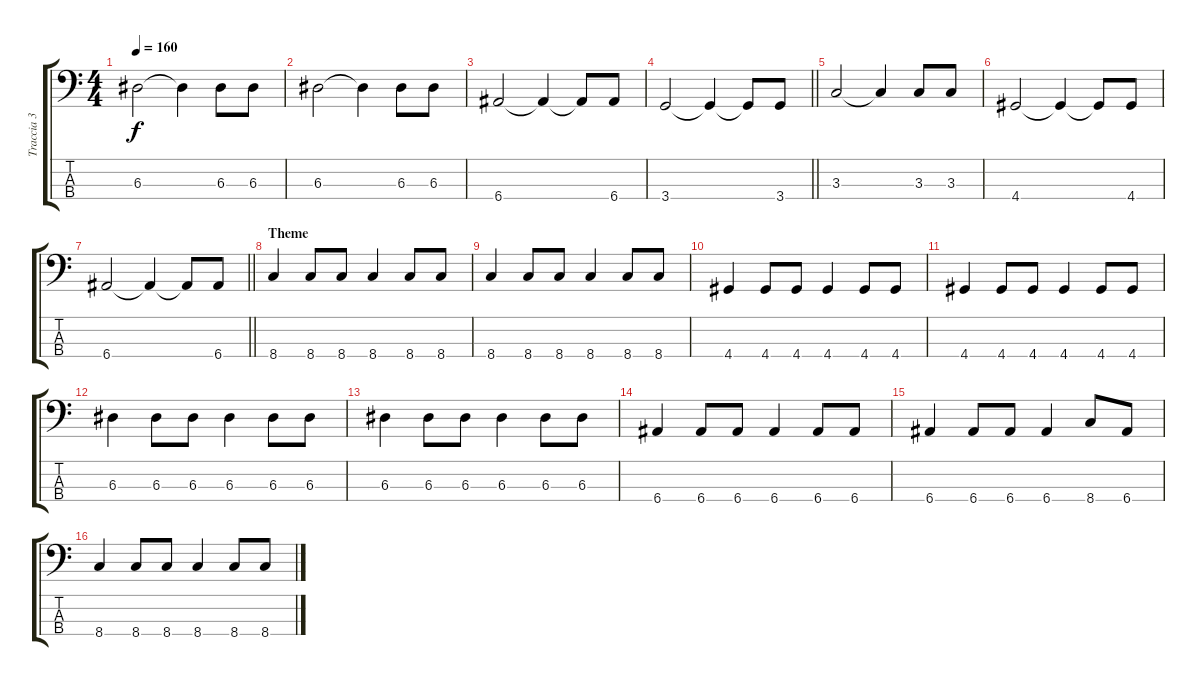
\track ("Traccia 3" "Traccia 3") {instrument electricbassfinger}
\staff {score tabs}
\tuning (G2 D2 A1 E1) {hide}
\ts (4 4)
\tempo 160
\clef f4
\ks c
6.3.2{dy f} 6.3{t}.4 6.3.8 6.3.8 |
6.3.2 6.3{t}.4 6.3.8 6.3.8 |
6.4.2 6.4{t}.4 6.4{t}.8 6.4.8 |
\barLineRight lightlight
3.4.2 3.4{t}.4 3.4{t}.8 3.4.8 |
3.3.2 3.3{t}.4 3.3.8 3.3.8 |
4.4.2 4.4{t}.4 4.4{t}.8 4.4.8 |
\barLineRight lightlight
6.4.2 6.4{t}.4 6.4{t}.8 6.4.8 |
\section ("" "Theme")
8.4.4 8.4.8 8.4.8 8.4.4 8.4.8 8.4.8 |
8.4.4 8.4.8 8.4.8 8.4.4 8.4.8 8.4.8 |
4.4.4 4.4.8 4.4.8 4.4.4 4.4.8 4.4.8 |
4.4.4 4.4.8 4.4.8 4.4.4 4.4.8 4.4.8 |
6.3.4 6.3.8 6.3.8 6.3.4 6.3.8 6.3.8 |
6.3.4 6.3.8 6.3.8 6.3.4 6.3.8 6.3.8 |
6.4.4 6.4.8 6.4.8 6.4.4 6.4.8 6.4.8 |
6.4.4 6.4.8 6.4.8 6.4.4 8.4.8 6.4.8 |
8.4.4 8.4.8 8.4.8 8.4.4 8.4.8 8.4.8
